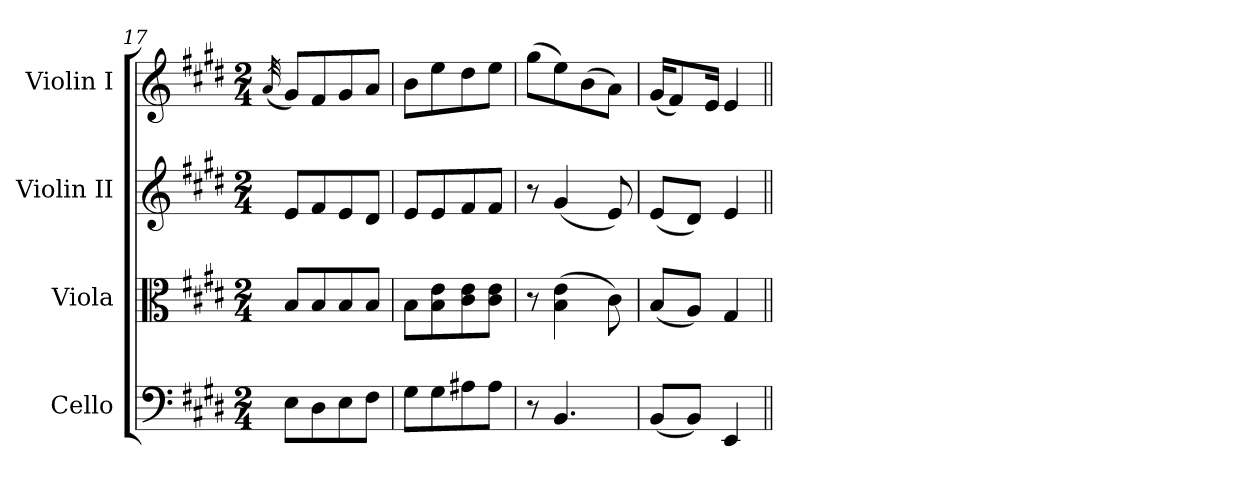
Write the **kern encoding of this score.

**kern	**kern	**kern	**kern
*part4	*part3	*part2	*part1
*staff4	*staff3	*staff2	*staff1
*I"Cello	*I"Viola	*I"Violin II	*I"Violin I
*	*I'Vla	*I'Vln	*I'Vln
*clefF4	*clefC3	*clefG2	*clefG2
*k[f#c#g#d#]	*k[f#c#g#d#]	*k[f#c#g#d#]	*k[f#c#g#d#]
*M2/4	*M2/4	*M2/4	*M2/4
=17	=17	=17	=17
.	.	.	(<32qa/
8E\L	8B/L	8e/L	8g#/L)
8D#\	8B/	8f#/	8f#/
8E\	8B/	8e/	8g#/
8F#\J	8B/J	8d#/J	8a/J
!!LO:LB:g=z
=18	=18	=18	=18
8G#\L	8B\L	8e/L	8b\L
8G#\	8B\ 8e\	8e/	8ee\
8A#X\	8c#\ 8e\	8f#/	8dd#\
8A#\J	8c#\ 8e\J	8f#/J	8ee\J
=19	=19	=19	=19
8r	8r	8r	(>8gg#\L
4.BB/	(>4B\ 4e\	(<4g#/	8ee\)
.	.	.	(>8b\
.	8c#\)	8e/)	8a\J)
=20	=20	=20	=20
(<8BB/L	(<8B/L	(<8e/L	(<16g#/KL
.	.	.	8f#/)
8BB/J)	8A/J)	8d#/J)	.
.	.	.	16e/Jk
4EE/	4G#/	4e/	4e/
=||	=||	=||	=||
*-	*-	*-	*-
